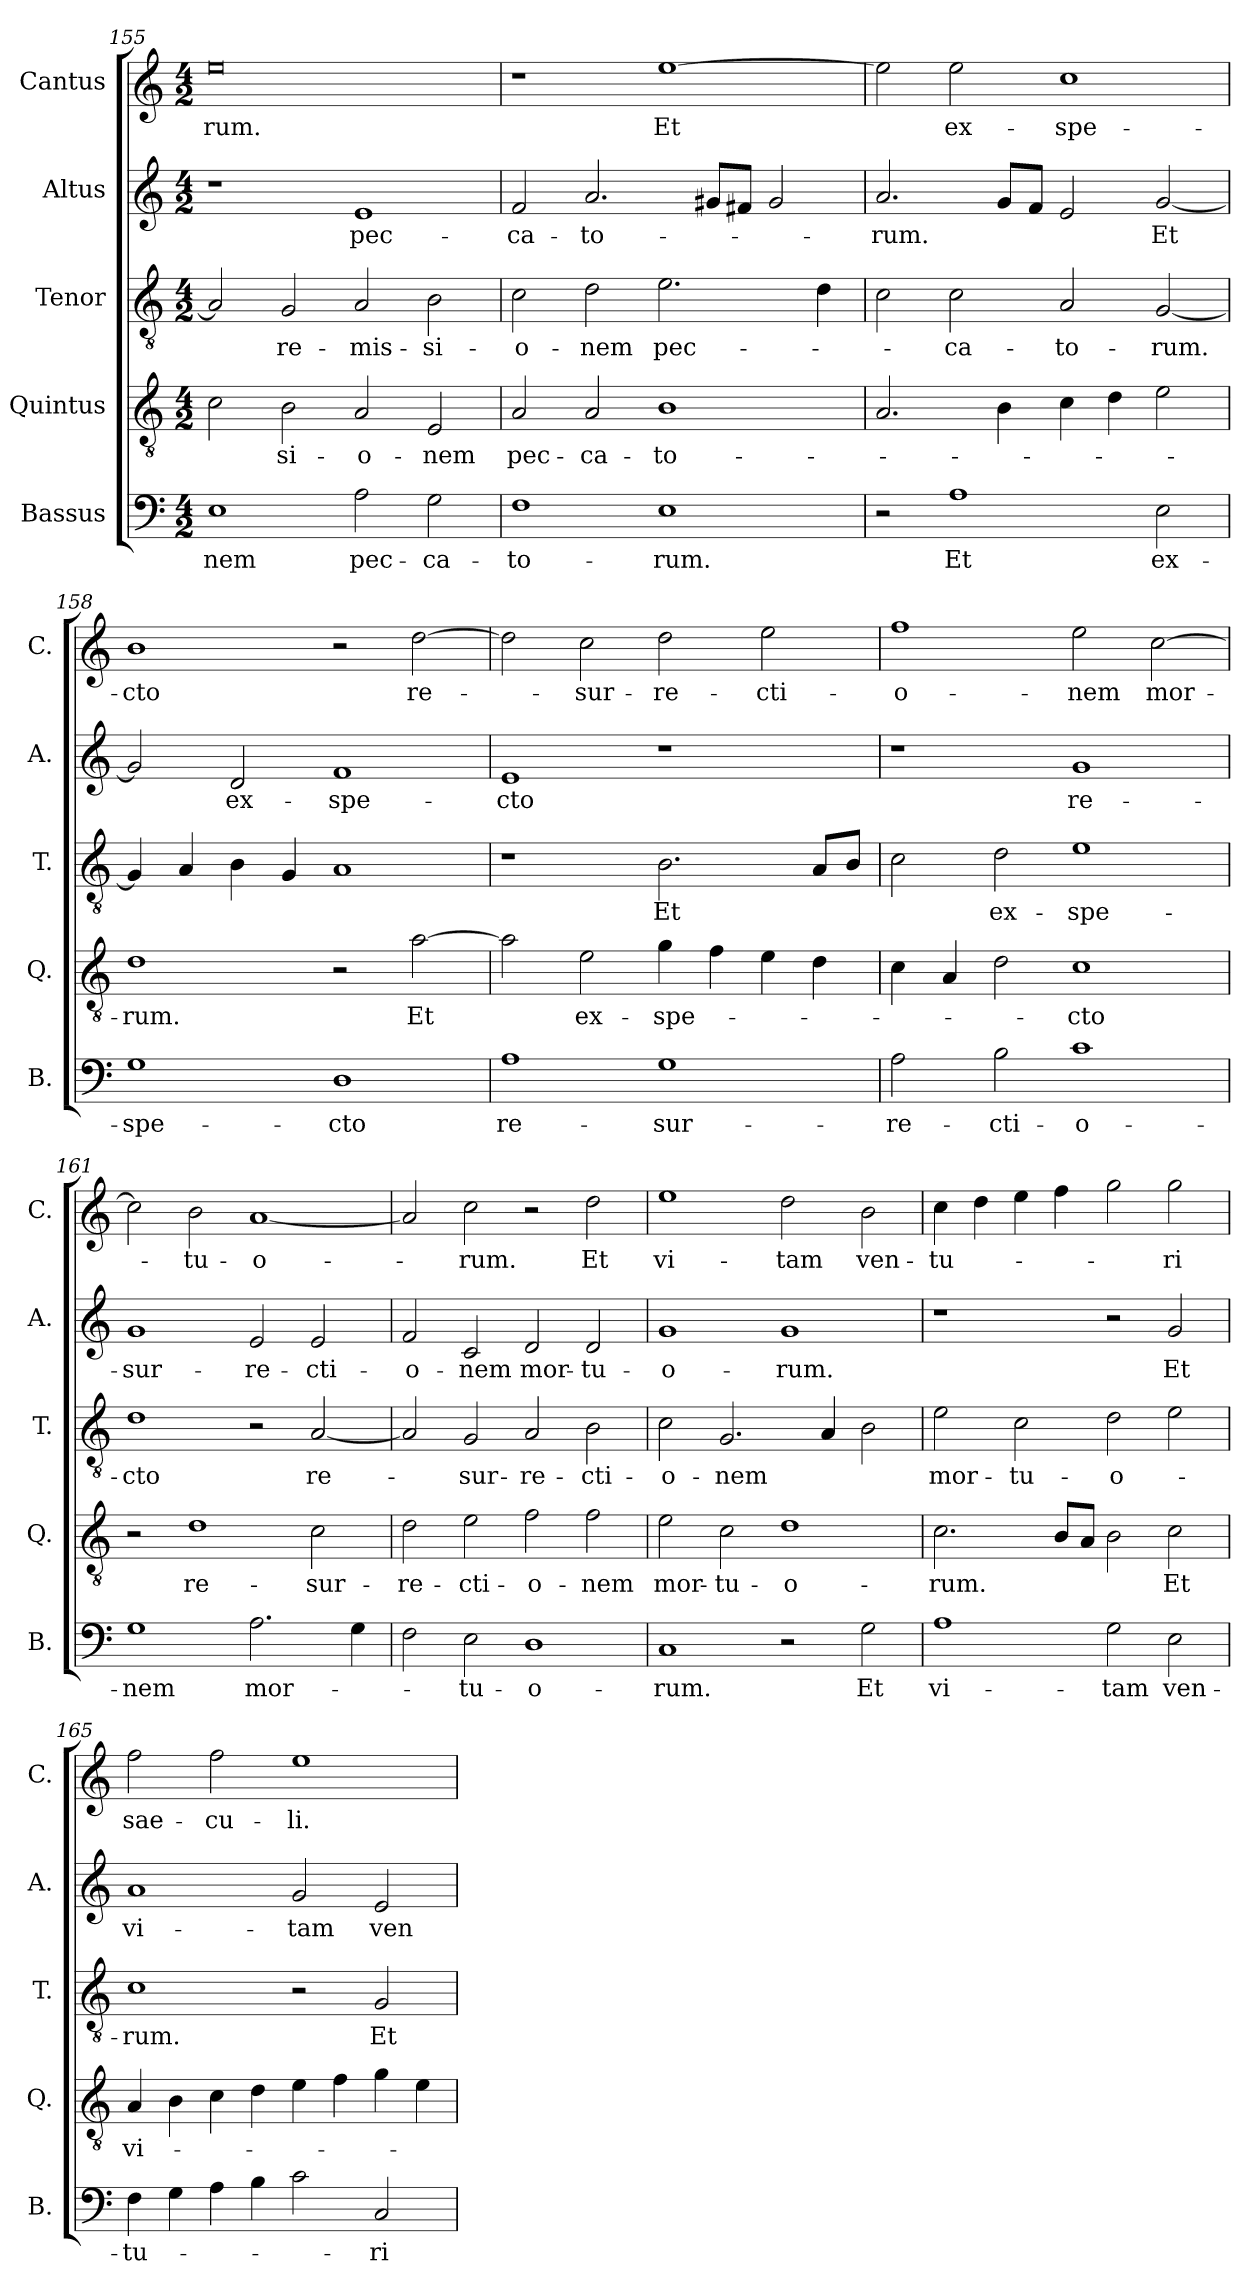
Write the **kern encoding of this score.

**kern	**text	**kern	**text	**kern	**text	**kern	**text	**kern	**text
*part5	*part5	*part4	*part4	*part3	*part3	*part2	*part2	*part1	*part1
*staff5	*staff5	*staff4	*staff4	*staff3	*staff3	*staff2	*staff2	*staff1	*staff1
*I"Bassus	*	*I"Quintus	*	*I"Tenor	*	*I"Altus	*	*I"Cantus	*
*I'B.	*	*I'Q.	*	*I'T.	*	*I'A.	*	*I'C.	*
*clefF4	*	*clefGv2	*	*clefGv2	*	*clefG2	*	*clefG2	*
*	*	*ITrd7c12	*	*ITrd7c12	*	*	*	*	*
*k[]	*	*k[]	*	*k[]	*	*k[]	*	*k[]	*
*C:	*	*C:	*	*C:	*	*C:	*	*C:	*
*M4/2	*	*M4/2	*	*M4/2	*	*M4/2	*	*M4/2	*
=155	=155	=155	=155	=155	=155	=155	=155	=155	=155
1E\	-nem	2C\	.	2AA/]	.	1r	.	0ee\	-rum.
.	.	2BB\	-si-	2GG/	re-	.	.	.	.
2A\	pec-	2AA/	-o-	2AA/	-mis-	1e/	pec-	.	.
2G\	-ca-	2EE/	-nem	2BB\	-si-	.	.	.	.
=156	=156	=156	=156	=156	=156	=156	=156	=156	=156
1F\	-to-	2AA/	pec-	2C\	-o-	2f/	-ca-	1r	.
.	.	2AA/	-ca-	2D\	-nem	2.a/	-to-	.	.
1E\	-rum.	1BB\	-to-	2.E\	pec-	.	.	[1ee\	Et
.	.	.	.	.	.	8g#/L	.	.	.
.	.	.	.	.	.	8f#/J	.	.	.
.	.	.	.	.	.	2g#/	.	.	.
.	.	.	.	4D\	.	.	.	.	.
=157	=157	=157	=157	=157	=157	=157	=157	=157	=157
2r	.	2.AA/	.	2C\	.	2.a/	-rum.	2ee\]	.
1A\	Et	.	.	2C\	-ca-	.	.	2ee\	ex-
.	.	4BB\	.	.	.	8g/L	.	.	.
.	.	.	.	.	.	8f/J	.	.	.
.	.	4C\	.	2AA/	-to-	2e/	.	1cc\	-spe-
.	.	4D\	.	.	.	.	.	.	.
2E\	ex-	2E\	.	[2GG/	-rum.	[2g/	Et	.	.
=158	=158	=158	=158	=158	=158	=158	=158	=158	=158
1G\	-spe-	1D\	-rum.	4GG/]	.	2g/]	.	1b\	-cto
.	.	.	.	4AA/	.	.	.	.	.
.	.	.	.	4BB\	.	2d/	ex-	.	.
.	.	.	.	4GG/	.	.	.	.	.
1D\	-cto	2r	.	1AA/	.	1f/	-spe-	2r	.
.	.	[2A\	Et	.	.	.	.	[2dd\	re-
=159	=159	=159	=159	=159	=159	=159	=159	=159	=159
1A\	re-	2A\]	.	1r	.	1e/	-cto	2dd\]	.
.	.	2E\	ex-	.	.	.	.	2cc\	-sur-
1G\	-sur-	4G\	-spe-	2.BB\	Et	1r	.	2dd\	-re-
.	.	4F\	.	.	.	.	.	.	.
.	.	4E\	.	.	.	.	.	2ee\	-cti-
.	.	4D\	.	8AA/L	.	.	.	.	.
.	.	.	.	8BB/J	.	.	.	.	.
=160	=160	=160	=160	=160	=160	=160	=160	=160	=160
2A\	-re-	4C\	.	2C\	.	1r	.	1ff\	-o-
.	.	4AA/	.	.	.	.	.	.	.
2B\	-cti-	2D\	.	2D\	ex-	.	.	.	.
1c\	-o-	1C\	-cto	1E\	-spe-	1g/	re-	2ee\	-nem
.	.	.	.	.	.	.	.	[2cc\	mor-
=161	=161	=161	=161	=161	=161	=161	=161	=161	=161
1G\	-nem	2r	.	1D\	-cto	1g/	-sur-	2cc\]	.
.	.	1D\	re-	.	.	.	.	2b\	-tu-
2.A\	mor-	.	.	2r	.	2e/	-re-	[1a/	-o-
.	.	2C\	-sur-	[2AA/	re-	2e/	-cti-	.	.
4G\	.	.	.	.	.	.	.	.	.
=162	=162	=162	=162	=162	=162	=162	=162	=162	=162
2F\	.	2D\	-re-	2AA/]	.	2f/	-o-	2a/]	.
2E\	-tu-	2E\	-cti-	2GG/	-sur-	2c/	-nem	2cc\	-rum.
1D\	-o-	2F\	-o-	2AA/	-re-	2d/	mor-	2r	.
.	.	2F\	-nem	2BB\	-cti-	2d/	-tu-	2dd\	Et
=163	=163	=163	=163	=163	=163	=163	=163	=163	=163
1C/	-rum.	2E\	mor-	2C\	-o-	1g/	-o-	1ee\	vi-
.	.	2C\	-tu-	2.GG/	-nem	.	.	.	.
2r	.	1D\	-o-	.	.	1g/	-rum.	2dd\	-tam
.	.	.	.	4AA/	.	.	.	.	.
2G\	Et	.	.	2BB\	.	.	.	2b\	ven-
=164	=164	=164	=164	=164	=164	=164	=164	=164	=164
1A\	vi-	2.C\	-rum.	2E\	mor-	1r	.	4cc\	-tu-
.	.	.	.	.	.	.	.	4dd\	.
.	.	.	.	2C\	-tu-	.	.	4ee\	.
.	.	8BB/L	.	.	.	.	.	4ff\	.
.	.	8AA/J	.	.	.	.	.	.	.
2G\	-tam	2BB\	.	2D\	-o-	2r	.	2gg\	.
2E\	ven-	2C\	Et	2E\	.	2g/	Et	2gg\	-ri
=165	=165	=165	=165	=165	=165	=165	=165	=165	=165
4F\	-tu-	4AA/	vi-	1C\	-rum.	1a/	vi-	2ff\	sae-
4G\	.	4BB\	.	.	.	.	.	.	.
4A\	.	4C\	.	.	.	.	.	2ff\	-cu-
4B\	.	4D\	.	.	.	.	.	.	.
2c\	.	4E\	.	2r	.	2g/	-tam	1ee\	-li.
.	.	4F\	.	.	.	.	.	.	.
2C/	-ri	4G\	.	2GG/	Et	2e/	ven-	.	.
.	.	4E\	.	.	.	.	.	.	.
=	=	=	=	=	=	=	=	=	=
*-	*-	*-	*-	*-	*-	*-	*-	*-	*-
